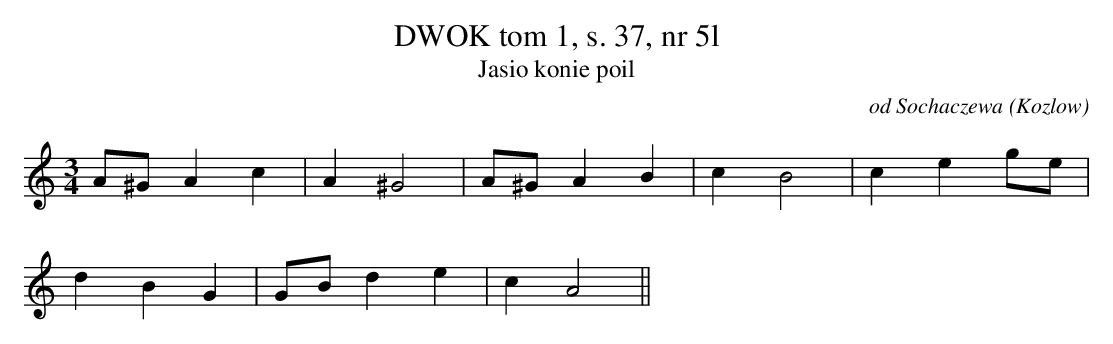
X:1
T:DWOK tom 1, s. 37, nr 5l
T:Jasio konie poil
O:od Sochaczewa (Kozlow)
M:3/4
L:1/8
K:C
A^GA2c2 | A2^G4 | A^GA2B2 | c2B4 |c2e2ge |
 d2B2G2 | GBd2e2 | c2A4||
